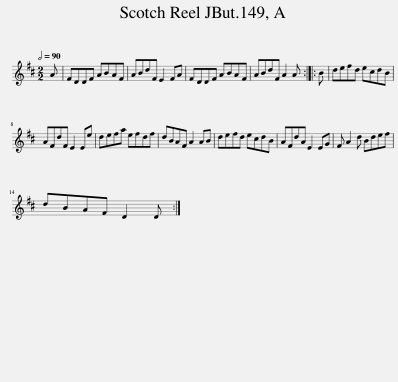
X:1
L:1/8
Q:1/2=90
M:2/2
I:linebreak $
K:D
V:1 treble
V:1
 A | FDDF ABAF | ABdF E2 FA | FDDF ABAF | ABdF A2 A :: %5
 B | defd ecdB |$ AFdF E2 Ee | defa efdf | dBAF A2 AB | %10
 defd ecdB | AFdA E2 EG | F A2 d Bdef |$ dBAF D2 D :| %14
